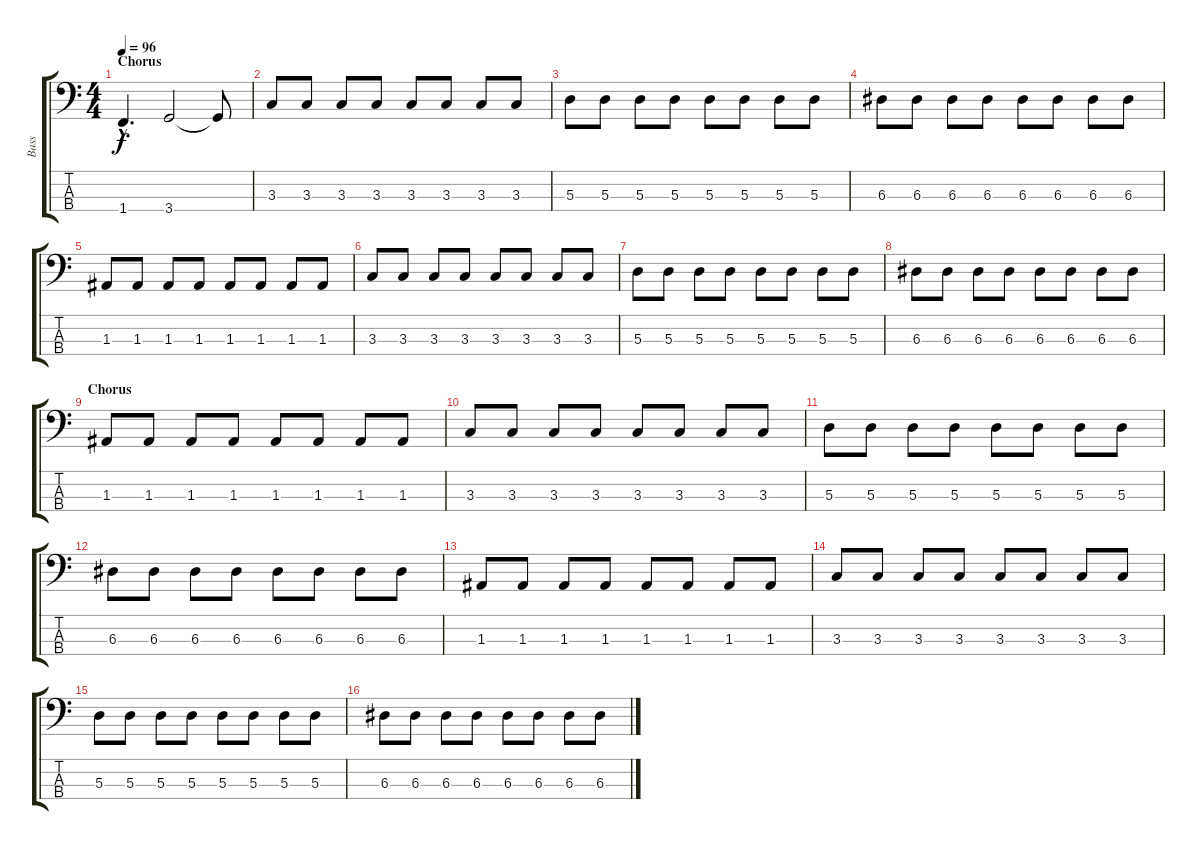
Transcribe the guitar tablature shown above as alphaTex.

\track ("Bass" "Bass") {instrument electricbassfinger}
\staff {score tabs}
\tuning (G2 D2 A1 E1) {hide}
\ts (4 4)
\section ("" "Chorus")
\tempo 96
\clef f4
\ks c
1.4{hac}.4{d dy f} 3.4.2 3.4{t}.8 |
3.3.8 3.3.8 3.3.8 3.3.8 3.3.8 3.3.8 3.3.8 3.3.8 |
5.3.8 5.3.8 5.3.8 5.3.8 5.3.8 5.3.8 5.3.8 5.3.8 |
6.3.8 6.3.8 6.3.8 6.3.8 6.3.8 6.3.8 6.3.8 6.3.8 |
1.3.8 1.3.8 1.3.8 1.3.8 1.3.8 1.3.8 1.3.8 1.3.8 |
3.3.8 3.3.8 3.3.8 3.3.8 3.3.8 3.3.8 3.3.8 3.3.8 |
5.3.8 5.3.8 5.3.8 5.3.8 5.3.8 5.3.8 5.3.8 5.3.8 |
6.3.8 6.3.8 6.3.8 6.3.8 6.3.8 6.3.8 6.3.8 6.3.8 |
\section ("" "Chorus")
1.3.8 1.3.8 1.3.8 1.3.8 1.3.8 1.3.8 1.3.8 1.3.8 |
3.3.8 3.3.8 3.3.8 3.3.8 3.3.8 3.3.8 3.3.8 3.3.8 |
5.3.8 5.3.8 5.3.8 5.3.8 5.3.8 5.3.8 5.3.8 5.3.8 |
6.3.8 6.3.8 6.3.8 6.3.8 6.3.8 6.3.8 6.3.8 6.3.8 |
1.3.8 1.3.8 1.3.8 1.3.8 1.3.8 1.3.8 1.3.8 1.3.8 |
3.3.8 3.3.8 3.3.8 3.3.8 3.3.8 3.3.8 3.3.8 3.3.8 |
5.3.8 5.3.8 5.3.8 5.3.8 5.3.8 5.3.8 5.3.8 5.3.8 |
6.3.8 6.3.8 6.3.8 6.3.8 6.3.8 6.3.8 6.3.8 6.3.8
